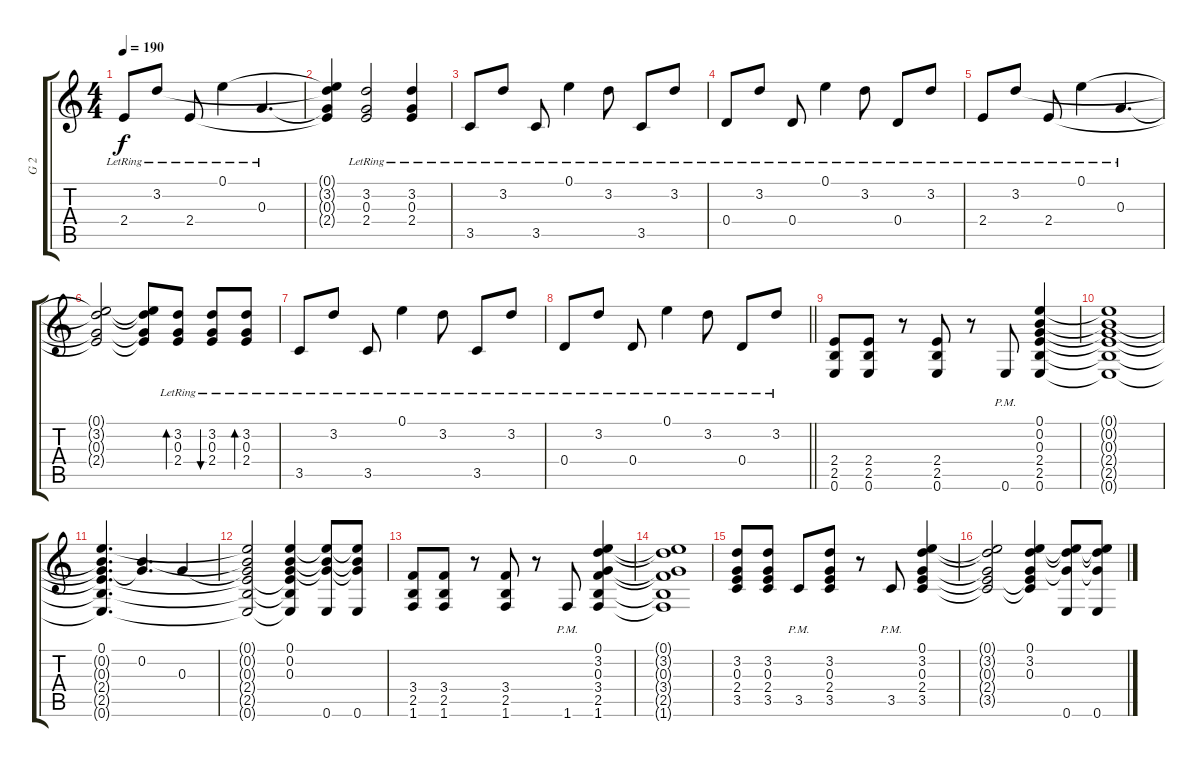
\track ("G 2" "G 2") {instrument overdrivenguitar}
\staff {score tabs}
\tuning (E4 B3 G3 D3 A2 E2) {hide}
\ts (4 4)
\tempo 190
\clef g2
\ks c
2.4{lr}.8{dy f} 3.2{lr}.8 2.4{lr}.8 0.1{lr}.4 0.3{lr}.4{d} |
(0.1{t} 3.2{t} 0.3{t} 2.4{t}).4 (3.2{lr} 0.3{lr} 2.4{lr}).2 (3.2{lr} 0.3{lr} 2.4{lr}).4 |
3.5{lr}.8 3.2{lr}.8 3.5{lr}.8 0.1{lr}.4 3.2{lr}.8 3.5{lr}.8 3.2{lr}.8 |
0.4{lr}.8 3.2{lr}.8 0.4{lr}.8 0.1{lr}.4 3.2{lr}.8 0.4{lr}.8 3.2{lr}.8 |
2.4{lr}.8 3.2{lr}.8 2.4{lr}.8 0.1{lr}.4 0.3{lr}.4{d} |
(0.1{t} 3.2{t} 0.3{t} 2.4{t}).2 (0.1{t} 3.2{t} 0.3{t} 2.4{t}).8 (3.2{lr} 0.3{lr} 2.4{lr}).8{bd 60} (3.2{lr} 0.3{lr} 2.4{lr}).8{bu 60} (3.2{lr} 0.3{lr} 2.4{lr}).8{bd 60} |
3.5{lr}.8 3.2{lr}.8 3.5{lr}.8 0.1{lr}.4 3.2{lr}.8 3.5{lr}.8 3.2{lr}.8 |
\barLineRight lightlight
0.4{lr}.8 3.2{lr}.8 0.4{lr}.8 0.1{lr}.4 3.2{lr}.8 0.4{lr}.8 3.2{lr}.8 |
\section ("" "")
(2.4 2.5 0.6).8 (2.4 2.5 0.6).8 r.8 (2.4 2.5 0.6).8 r.8 0.6{pm}.8 (0.1 0.2 0.3 2.4 2.5 0.6).4 |
(0.1{t} 0.2{t} 0.3{t} 2.4{t} 2.5{t} 0.6{t}).1 |
(0.1 0.2{t} 0.3{t} 2.4{t} 2.5{t} 0.6{t}).4{d} (0.2 0.3{t}).4{d} 0.3.4 |
(0.1{t} 0.2{t} 0.3{t} 2.4{t} 2.5{t} 0.6{t}).2 (0.1 0.2 0.3 2.4{t} 2.5{t} 0.6{t}).4 (0.1{t} 0.2{t} 0.3{t} 0.6).8 (0.1{t} 0.2{t} 0.3{t} 0.6).8 |
(3.4 2.5 1.6).8 (3.4 2.5 1.6).8 r.8 (3.4 2.5 1.6).8 r.8 1.6{pm}.8 (0.1 3.2 0.3 3.4 2.5 1.6).4 |
(0.1{t} 3.2{t} 0.3{t} 3.4{t} 2.5{t} 1.6{t}).1 |
(3.2 0.3 2.4 3.5).8 (3.2 0.3 2.4 3.5).8 3.5{pm}.8 (3.2 0.3 2.4 3.5).8 r.8 3.5{pm}.8 (0.1 3.2 0.3 2.4 3.5).4 |
(0.1{t} 3.2{t} 0.3{t} 2.4{t} 3.5{t}).2 (0.1 3.2 0.3 2.4{t} 3.5{t}).4 (0.1{t} 3.2{t} 0.3{t} 0.6).8 (0.1{t} 3.2{t} 0.3{t} 0.6).8
